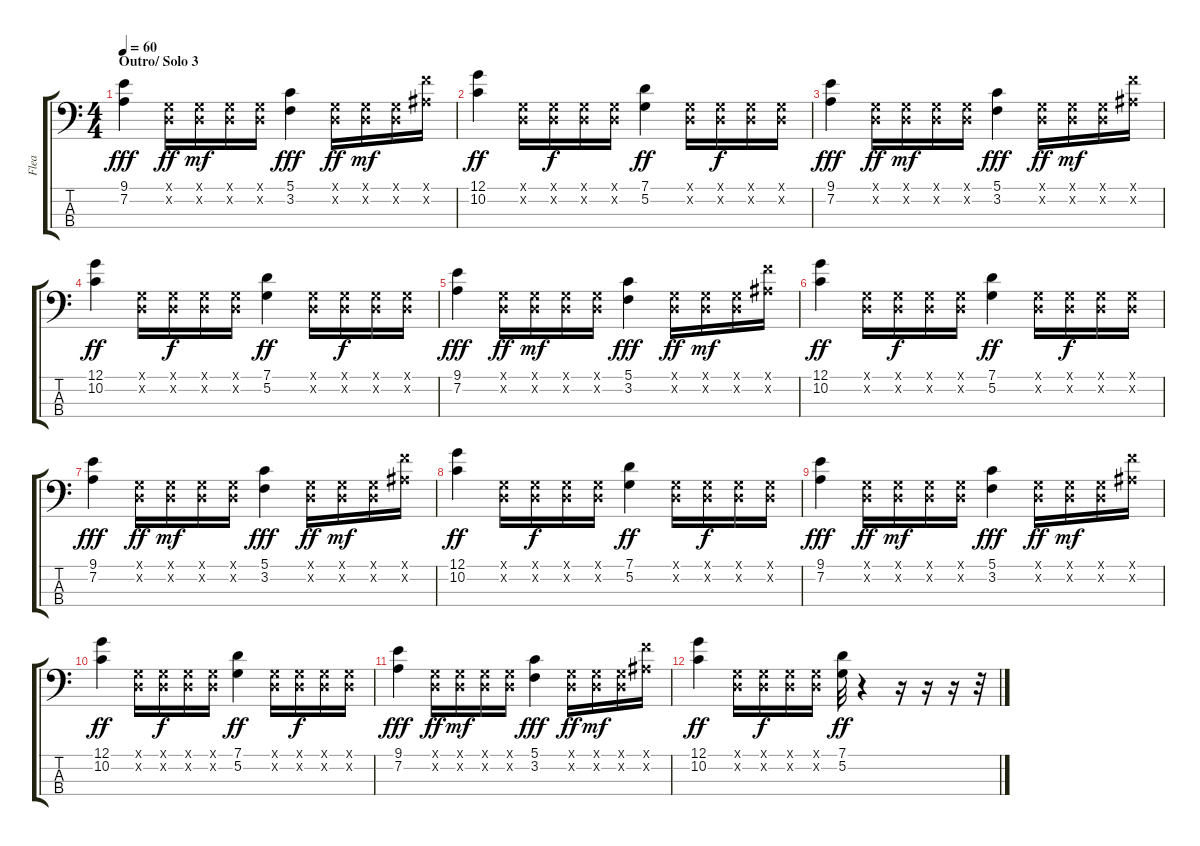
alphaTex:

\track ("Flea" "Flea") {instrument electricbassfinger}
\staff {score tabs}
\tuning (G2 D2 A1 E1) {hide}
\ts (4 4)
\section ("" "Outro/ Solo 3")
\tempo 60
\clef f4
\ks c
(9.1 7.2).4{dy fff} (0.1{x} 0.2{x}).16{dy ff} (0.1{x} 0.2{x}).16{dy mf} (0.1{x} 0.2{x}).16 (0.1{x} 0.2{x}).16 (5.1 3.2).4{dy fff} (0.1{x} 0.2{x}).16{dy ff} (0.1{x} 0.2{x}).16{dy mf} (0.1{x} 0.2{x}).16 (10.1{x} 8.2{x}).16 |
(12.1 10.2).4{dy ff} (0.1{x} 0.2{x}).16 (0.1{x} 0.2{x}).16{dy f} (0.1{x} 0.2{x}).16 (0.1{x} 0.2{x}).16 (7.1 5.2).4{dy ff} (0.1{x} 0.2{x}).16 (0.1{x} 0.2{x}).16{dy f} (0.1{x} 0.2{x}).16 (0.1{x} 0.2{x}).16 |
(9.1 7.2).4{dy fff} (0.1{x} 0.2{x}).16{dy ff} (0.1{x} 0.2{x}).16{dy mf} (0.1{x} 0.2{x}).16 (0.1{x} 0.2{x}).16 (5.1 3.2).4{dy fff} (0.1{x} 0.2{x}).16{dy ff} (0.1{x} 0.2{x}).16{dy mf} (0.1{x} 0.2{x}).16 (10.1{x} 8.2{x}).16 |
(12.1 10.2).4{dy ff} (0.1{x} 0.2{x}).16 (0.1{x} 0.2{x}).16{dy f} (0.1{x} 0.2{x}).16 (0.1{x} 0.2{x}).16 (7.1 5.2).4{dy ff} (0.1{x} 0.2{x}).16 (0.1{x} 0.2{x}).16{dy f} (0.1{x} 0.2{x}).16 (0.1{x} 0.2{x}).16 |
(9.1 7.2).4{dy fff} (0.1{x} 0.2{x}).16{dy ff} (0.1{x} 0.2{x}).16{dy mf} (0.1{x} 0.2{x}).16 (0.1{x} 0.2{x}).16 (5.1 3.2).4{dy fff} (0.1{x} 0.2{x}).16{dy ff} (0.1{x} 0.2{x}).16{dy mf} (0.1{x} 0.2{x}).16 (10.1{x} 8.2{x}).16 |
(12.1 10.2).4{dy ff} (0.1{x} 0.2{x}).16 (0.1{x} 0.2{x}).16{dy f} (0.1{x} 0.2{x}).16 (0.1{x} 0.2{x}).16 (7.1 5.2).4{dy ff} (0.1{x} 0.2{x}).16 (0.1{x} 0.2{x}).16{dy f} (0.1{x} 0.2{x}).16 (0.1{x} 0.2{x}).16 |
(9.1 7.2).4{dy fff} (0.1{x} 0.2{x}).16{dy ff} (0.1{x} 0.2{x}).16{dy mf} (0.1{x} 0.2{x}).16 (0.1{x} 0.2{x}).16 (5.1 3.2).4{dy fff} (0.1{x} 0.2{x}).16{dy ff} (0.1{x} 0.2{x}).16{dy mf} (0.1{x} 0.2{x}).16 (10.1{x} 8.2{x}).16 |
(12.1 10.2).4{dy ff} (0.1{x} 0.2{x}).16 (0.1{x} 0.2{x}).16{dy f} (0.1{x} 0.2{x}).16 (0.1{x} 0.2{x}).16 (7.1 5.2).4{dy ff} (0.1{x} 0.2{x}).16 (0.1{x} 0.2{x}).16{dy f} (0.1{x} 0.2{x}).16 (0.1{x} 0.2{x}).16 |
(9.1 7.2).4{dy fff} (0.1{x} 0.2{x}).16{dy ff} (0.1{x} 0.2{x}).16{dy mf} (0.1{x} 0.2{x}).16 (0.1{x} 0.2{x}).16 (5.1 3.2).4{dy fff} (0.1{x} 0.2{x}).16{dy ff} (0.1{x} 0.2{x}).16{dy mf} (0.1{x} 0.2{x}).16 (10.1{x} 8.2{x}).16 |
(12.1 10.2).4{dy ff} (0.1{x} 0.2{x}).16 (0.1{x} 0.2{x}).16{dy f} (0.1{x} 0.2{x}).16 (0.1{x} 0.2{x}).16 (7.1 5.2).4{dy ff} (0.1{x} 0.2{x}).16 (0.1{x} 0.2{x}).16{dy f} (0.1{x} 0.2{x}).16 (0.1{x} 0.2{x}).16 |
(9.1 7.2).4{dy fff} (0.1{x} 0.2{x}).16{dy ff} (0.1{x} 0.2{x}).16{dy mf} (0.1{x} 0.2{x}).16 (0.1{x} 0.2{x}).16 (5.1 3.2).4{dy fff} (0.1{x} 0.2{x}).16{dy ff} (0.1{x} 0.2{x}).16{dy mf} (0.1{x} 0.2{x}).16 (10.1{x} 8.2{x}).16 |
(12.1 10.2).4{dy ff} (0.1{x} 0.2{x}).16 (0.1{x} 0.2{x}).16{dy f} (0.1{x} 0.2{x}).16 (0.1{x} 0.2{x}).16 (7.1 5.2).32{dy ff} r.4 r.16 r.16 r.16 r.32
